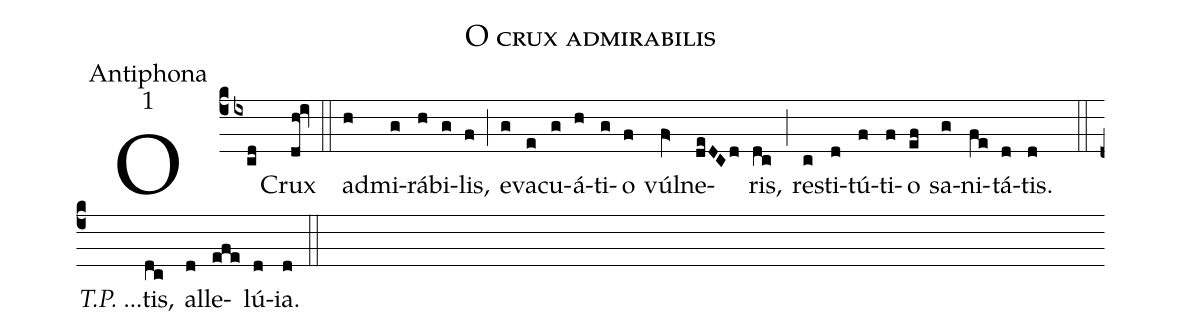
name:O crux admirabilis;
office-part:Antiphona;
mode:1;
%%
(c4) O(ixcd) Crux(dh!iv) (::)
ad(h)mi(g)rá(h)bi(g)lis,(f) (;) e(g)va(e)cu(g)á(h)ti(g)o(f) vúl(fV>)ne(deDCd)ris,(dc) (;) re(c)sti(d)tú(f)ti(f)o(ef) sa(g)ni(fe)tá(d)tis.(d) (::) <i>T.P.</i> ...tis,(dc) al(d)le(efe)lú(d)ia.(d) (::)
